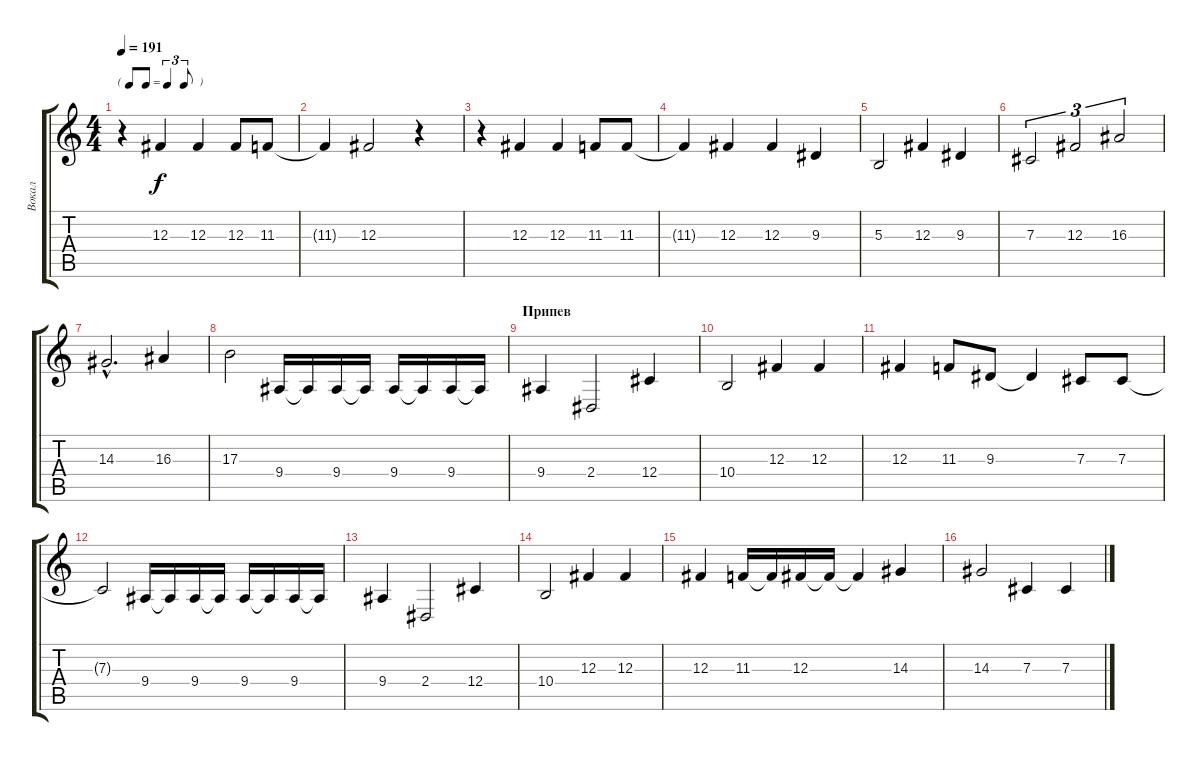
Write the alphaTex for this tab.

\track ("Вокал" "Вокал") {instrument rockorgan}
\staff {score tabs}
\tuning (Eb4 Bb3 Gb3 Db3 Ab2 Eb2) {hide}
\ts (4 4)
\tf triplet8th
\tempo 191
\clef g2
\ks c
r.4{dy mf} 12.3.4{dy f} 12.3.4 12.3.8 11.3.8 |
11.3{t}.4 12.3.2 r.4 |
r.4 12.3.4 12.3.4 11.3.8 11.3.8 |
11.3{t}.4 12.3.4 12.3.4 9.3.4 |
5.3.2 12.3.4 9.3.4 |
7.3.2{tu (3 2)} 12.3.2{tu (3 2)} 16.3.2{tu (3 2)} |
14.3{hac}.2{d} 16.3.4 |
17.3.2 9.4.16{volume 13 instrument lead6voice} 9.4{t}.16 9.4.16 9.4{t}.16 9.4.16 9.4{t}.16 9.4.16 9.4{t}.16 |
\section ("" "Припев")
9.4.4 2.4.2 12.4.4 |
10.4.2 12.3.4 12.3.4 |
12.3.4 11.3.8 9.3.8 9.3{t}.4 7.3.8 7.3.8 |
7.3{t}.2 9.4.16 9.4{t}.16 9.4.16 9.4{t}.16 9.4.16 9.4{t}.16 9.4.16 9.4{t}.16 |
9.4.4 2.4.2 12.4.4 |
10.4.2 12.3.4 12.3.4 |
12.3.4 11.3.16 11.3{t}.16 12.3.16 12.3{t}.16 12.3{t}.4 14.3.4 |
14.3.2 7.3.4 7.3.4
